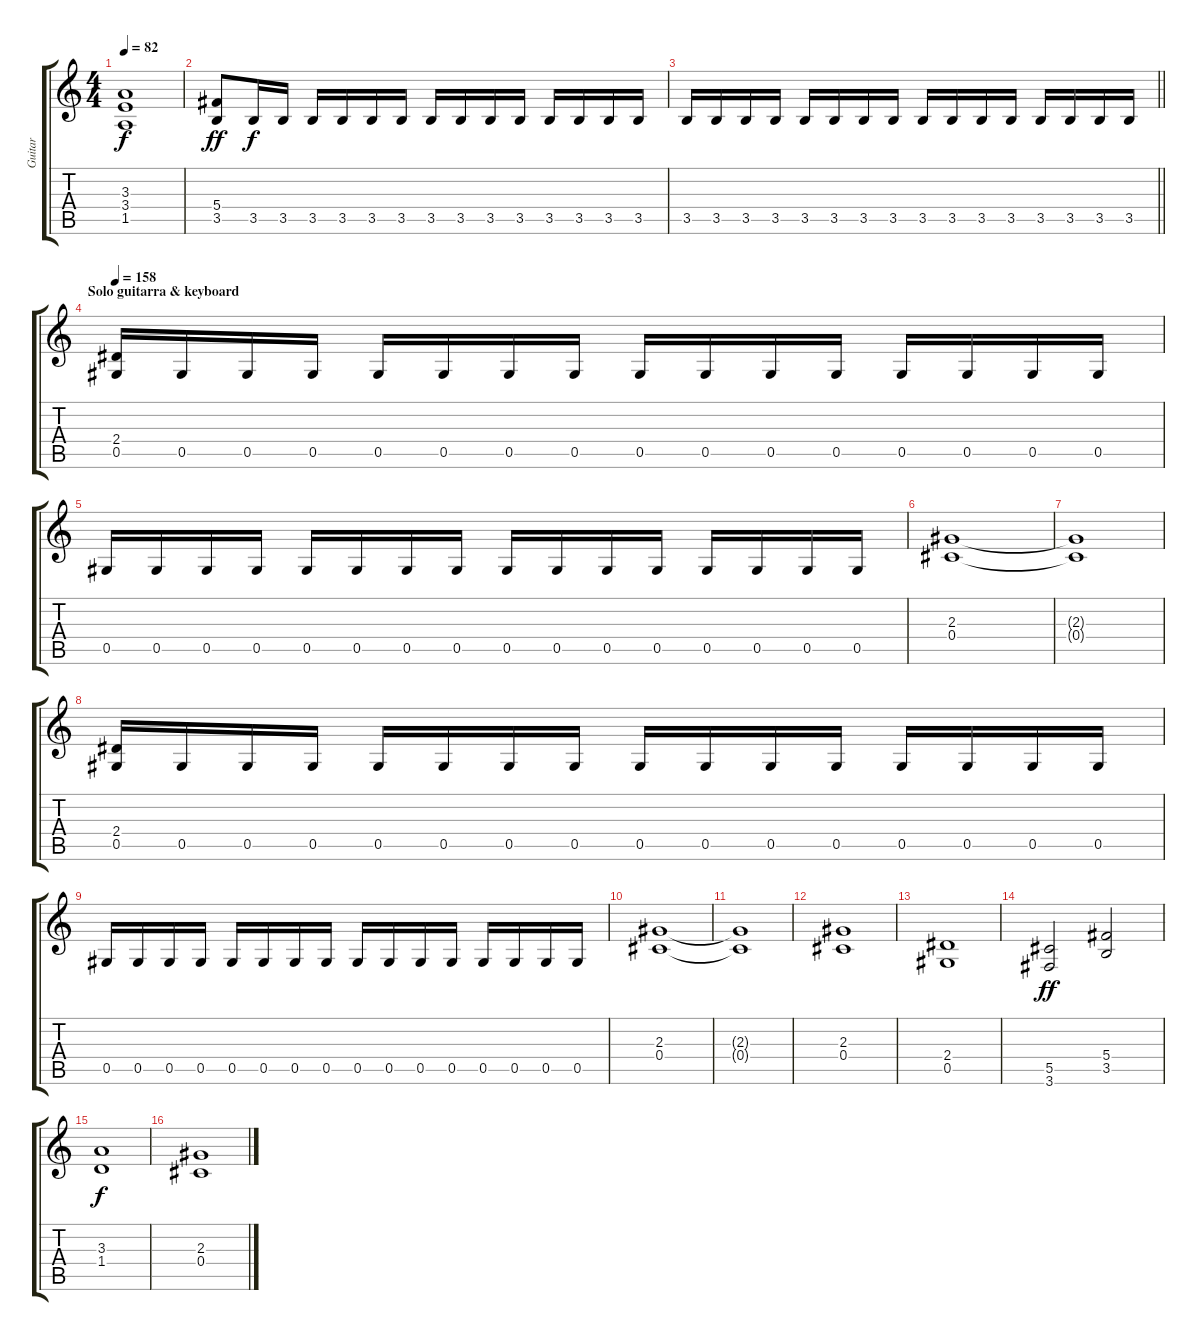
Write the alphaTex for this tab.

\track ("Guitar " "Guitar ") {instrument acousticguitarsteel}
\staff {score tabs}
\tuning (Eb4 Bb3 Gb3 Db3 Ab2 Eb2) {hide}
\ts (4 4)
\tempo 82
\clef g2
\ks c
(3.3 3.4 1.5).1{dy f} |
(5.4 3.5).8{dy ff} 3.5.16{dy f} 3.5.16 3.5.16 3.5.16 3.5.16 3.5.16 3.5.16 3.5.16 3.5.16 3.5.16 3.5.16 3.5.16 3.5.16 3.5.16 |
\barLineRight lightlight
3.5.16 3.5.16 3.5.16 3.5.16 3.5.16 3.5.16 3.5.16 3.5.16 3.5.16 3.5.16 3.5.16 3.5.16 3.5.16 3.5.16 3.5.16 3.5.16 |
\section ("" "Solo guitarra & keyboard")
\tempo 158
(2.4 0.5).16{volume 16 balance 8} 0.5.16 0.5.16 0.5.16 0.5.16 0.5.16 0.5.16 0.5.16 0.5.16 0.5.16 0.5.16 0.5.16 0.5.16 0.5.16 0.5.16 0.5.16 |
0.5.16 0.5.16 0.5.16 0.5.16 0.5.16 0.5.16 0.5.16 0.5.16 0.5.16 0.5.16 0.5.16 0.5.16 0.5.16 0.5.16 0.5.16 0.5.16 |
(2.3 0.4).1 |
(2.3{t} 0.4{t}).1 |
(2.4 0.5).16 0.5.16 0.5.16 0.5.16 0.5.16 0.5.16 0.5.16 0.5.16 0.5.16 0.5.16 0.5.16 0.5.16 0.5.16 0.5.16 0.5.16 0.5.16 |
0.5.16 0.5.16 0.5.16 0.5.16 0.5.16 0.5.16 0.5.16 0.5.16 0.5.16 0.5.16 0.5.16 0.5.16 0.5.16 0.5.16 0.5.16 0.5.16 |
(2.3 0.4).1 |
(2.3{t} 0.4{t}).1 |
(2.3 0.4).1 |
(2.4 0.5).1 |
(5.5 3.6).2{dy ff} (5.4 3.5).2 |
(3.3 1.4).1{dy f} |
(2.3 0.4).1
